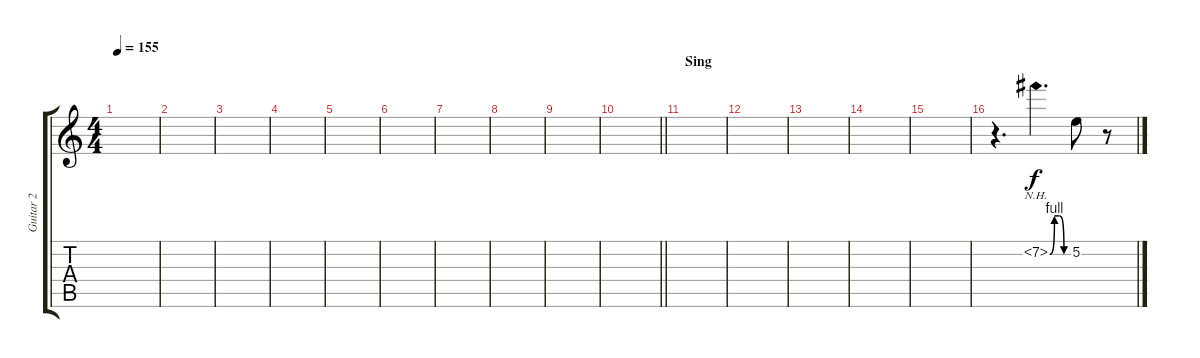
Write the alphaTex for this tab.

\track ("Guitar 2" "Guitar 2") {instrument distortionguitar}
\staff {score tabs}
\tuning (E4 B3 G3 D3 A2 E2) {hide}
\ts (4 4)
\tempo 155
\clef g2
\ks c
|
|
|
|
|
|
|
|
|
\barLineRight lightlight
|
\section ("" "Sing")
|
|
|
|
|
r.4{d} 7.2{be (custom 0 0 15 4 31 4 46 0 60 0) nh}.4{d dy f} 5.2.8 r.8
